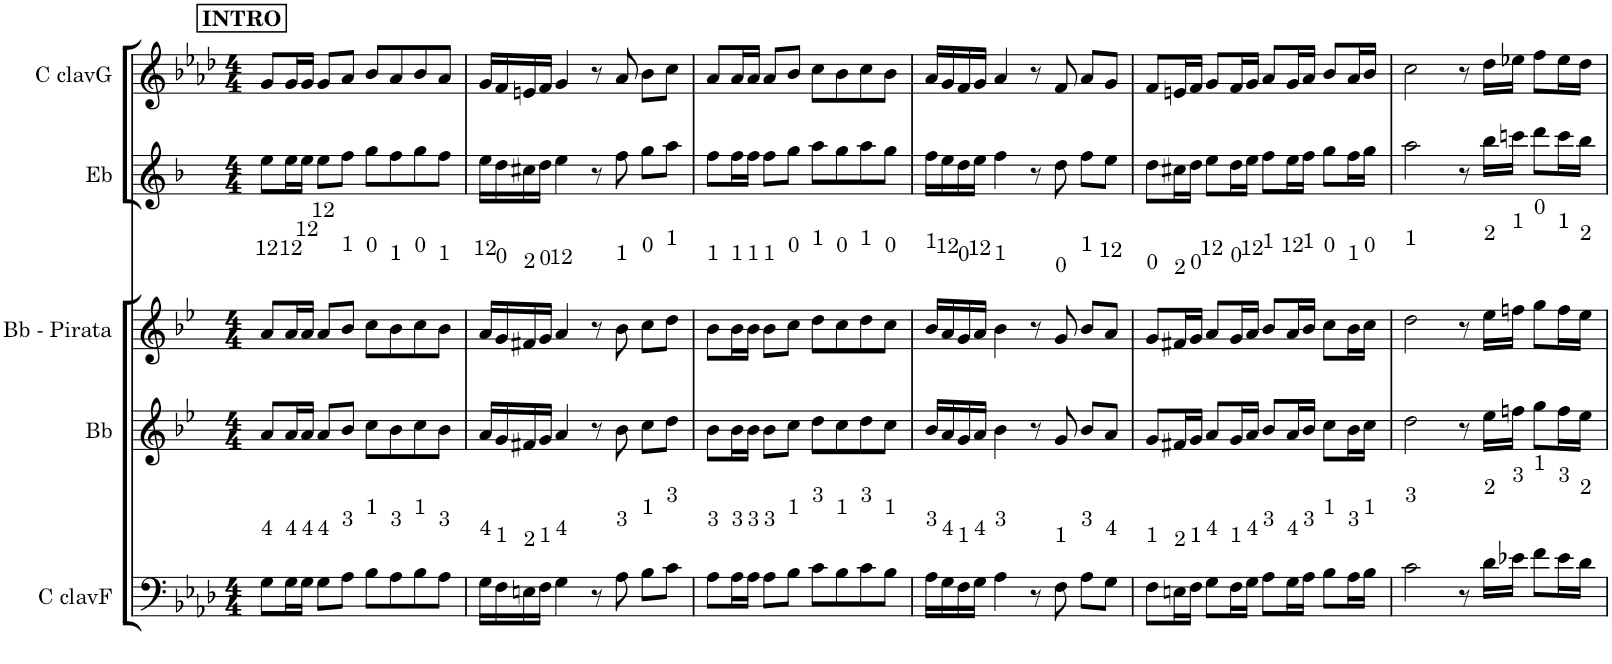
**kern	**kern	**kern	**kern	**kern
*part5	*part4	*part3	*part2	*part1
*staff5	*staff4	*staff3	*staff2	*staff1
*I"C clavF	*I"Bb	*I"Bb - Pirata	*I"Eb	*I"C clavG
*clefF4	*clefG2	*clefG2	*clefG2	*clefG2
*	*Trd1c2	*Trd1c2	*Trd5c9	*
*k[b-e-a-d-]	*k[b-e-]	*k[b-e-]	*k[b-]	*k[b-e-a-d-]
*A-:	*B-:	*B-:	*F:	*A-:
*M4/4	*M4/4	*M4/4	*M4/4	*M4/4
!!LO:REH:place=s1:a:B:cj:t=INTRO
=1	=1	=1	=1	=1
8G\L	8a/L	8a/L	8ee\L	8g/L
16G\L	16a/L	16a/L	16ee\L	16g/L
16G\JJ	16a/JJ	16a/JJ	16ee\JJ	16g/JJ
8G\L	8a/L	8a/L	8ee\L	8g/L
8A-\J	8b-/J	8b-/J	8ff\J	8a-/J
8B-\L	8cc\L	8cc\L	8gg\L	8b-/L
8A-\	8b-\	8b-\	8ff\	8a-/
8B-\	8cc\	8cc\	8gg\	8b-/
8A-\J	8b-\J	8b-\J	8ff\J	8a-/J
=2	=2	=2	=2	=2
16G\LL	16a/LL	16a/LL	16ee\LL	16g/LL
16F\	16g/	16g/	16dd\	16f/
16En\	16f#X/	16f#X/	16cc#X\	16en/
16F\JJ	16g/JJ	16g/JJ	16dd\JJ	16f/JJ
4G\	4a/	4a/	4ee\	4g/
8r	8r	8r	8r	8r
8A-\	8b-\	8b-\	8ff\	8a-/
8B-\L	8cc\L	8cc\L	8gg\L	8b-\L
8c\J	8dd\J	8dd\J	8aa\J	8cc\J
=3	=3	=3	=3	=3
8A-\L	8b-\L	8b-\L	8ff\L	8a-/L
16A-\L	16b-\L	16b-\L	16ff\L	16a-/L
16A-\JJ	16b-\JJ	16b-\JJ	16ff\JJ	16a-/JJ
8A-\L	8b-\L	8b-\L	8ff\L	8a-/L
8B-\J	8cc\J	8cc\J	8gg\J	8b-/J
8c\L	8dd\L	8dd\L	8aa\L	8cc\L
8B-\	8cc\	8cc\	8gg\	8b-\
8c\	8dd\	8dd\	8aa\	8cc\
8B-\J	8cc\J	8cc\J	8gg\J	8b-\J
=4	=4	=4	=4	=4
16A-\LL	16b-/LL	16b-/LL	16ff\LL	16a-/LL
16G\	16a/	16a/	16ee\	16g/
16F\	16g/	16g/	16dd\	16f/
16G\JJ	16a/JJ	16a/JJ	16ee\JJ	16g/JJ
4A-\	4b-\	4b-\	4ff\	4a-/
8r	8r	8r	8r	8r
8F\	8g/	8g/	8dd\	8f/
8A-\L	8b-/L	8b-/L	8ff\L	8a-/L
8G\J	8a/J	8a/J	8ee\J	8g/J
=5	=5	=5	=5	=5
8F\L	8g/L	8g/L	8dd\L	8f/L
16En\L	16f#X/L	16f#X/L	16cc#X\L	16en/L
16F\JJ	16g/JJ	16g/JJ	16dd\JJ	16f/JJ
8G\L	8a/L	8a/L	8ee\L	8g/L
16F\L	16g/L	16g/L	16dd\L	16f/L
16G\JJ	16a/JJ	16a/JJ	16ee\JJ	16g/JJ
8A-\L	8b-/L	8b-/L	8ff\L	8a-/L
16G\L	16a/L	16a/L	16ee\L	16g/L
16A-\JJ	16b-/JJ	16b-/JJ	16ff\JJ	16a-/JJ
8B-\L	8cc\L	8cc\L	8gg\L	8b-/L
16A-\L	16b-\L	16b-\L	16ff\L	16a-/L
16B-\JJ	16cc\JJ	16cc\JJ	16gg\JJ	16b-/JJ
=6	=6	=6	=6	=6
2c\	2dd\	2dd\	2aa\	2cc\
8r	8r	8r	8r	8r
16d-\LL	16ee-\LL	16ee-\LL	16bb-\LL	16dd-\LL
16e-X\JJ	16ffn\JJ	16ffn\JJ	16cccn\JJ	16ee-X\JJ
8f\L	8gg\L	8gg\L	8ddd\L	8ff\L
16e-\L	16ff\L	16ff\L	16ccc\L	16ee-\L
16d-\JJ	16ee-\JJ	16ee-\JJ	16bb-\JJ	16dd-\JJ
=	=	=	=	=
*-	*-	*-	*-	*-
